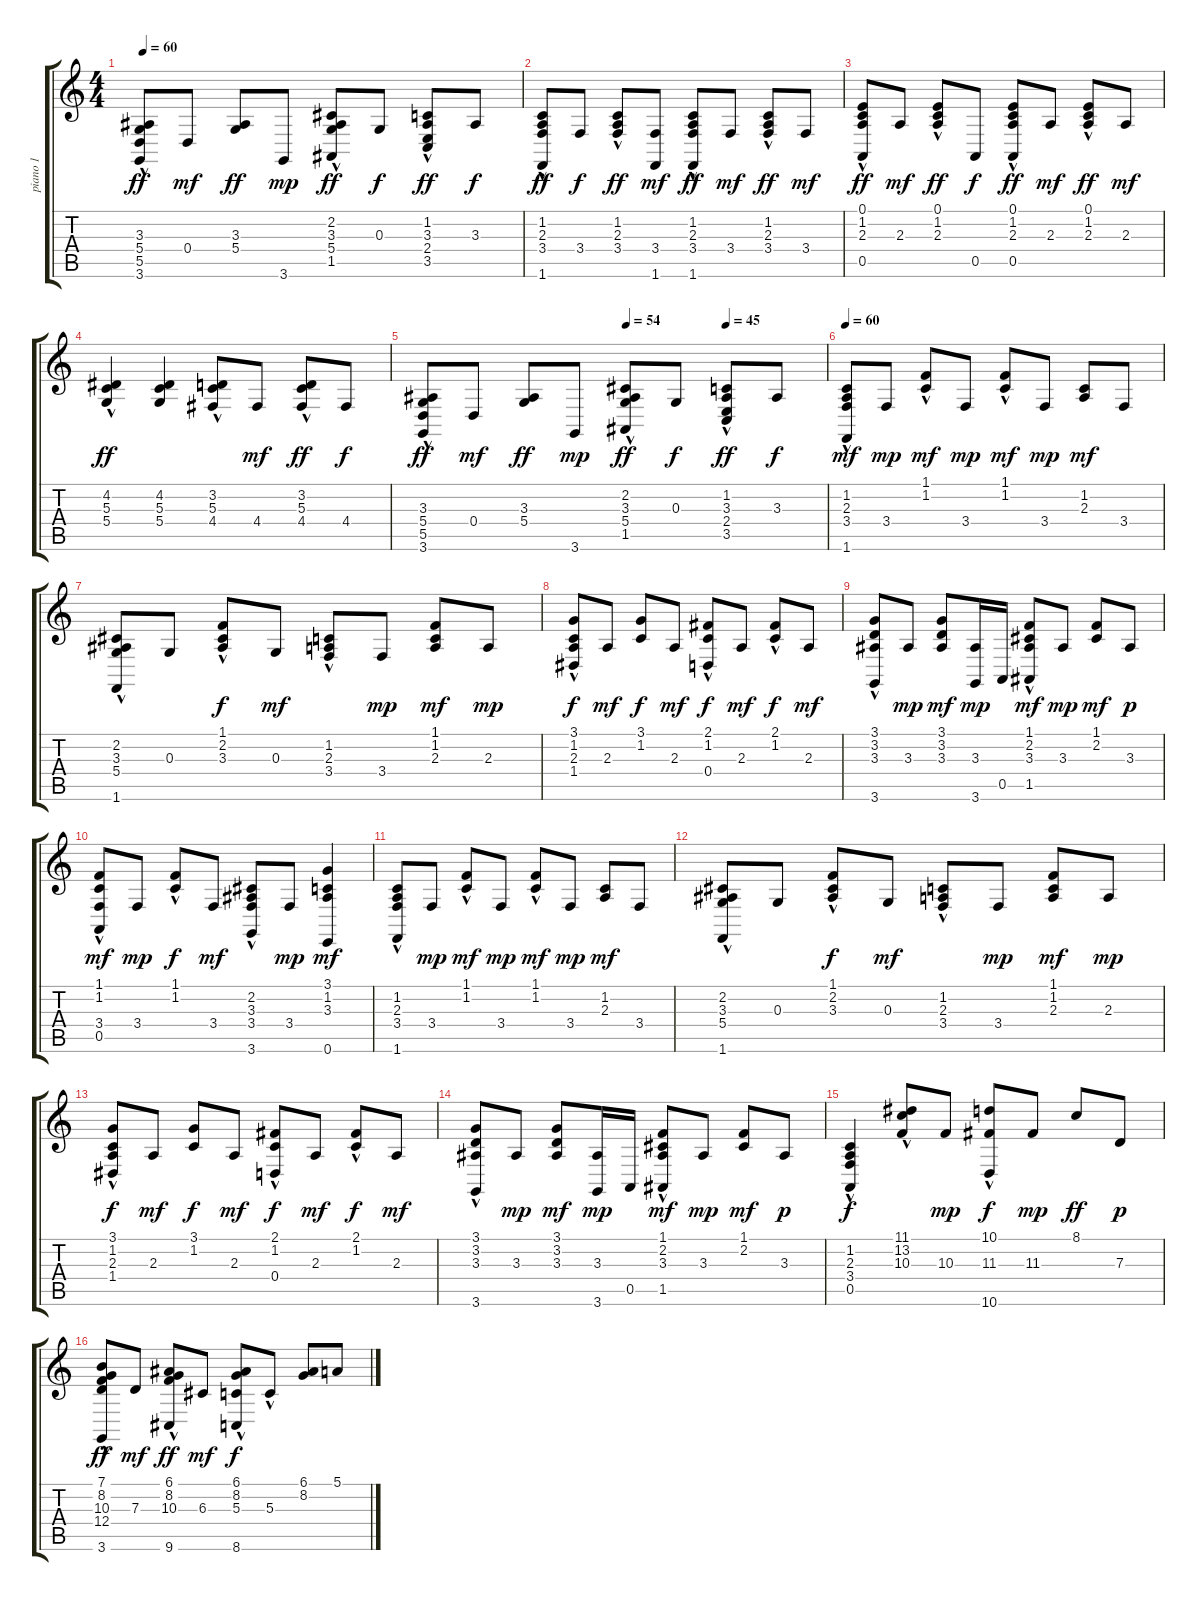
\track ("piano 1" "piano 1") {instrument acousticgrandpiano}
\staff {score tabs}
\tuning (E4 B3 G3 D3 A2 E2) {hide}
\ts (4 4)
\tempo 60
\clef g2
\ks c
(3.3 5.4 5.5{hac} 3.6{hac}).8{dy ff} 0.4.8{dy mf} (3.3 5.4).8{dy ff} 3.6.8{dy mp} (2.2 3.3 5.4{hac} 1.5).8{dy ff} 0.3.8{dy f} (1.2{hac} 3.3 2.4{hac} 3.5{hac}).8{dy ff} 3.3.8{dy f} |
(1.2 2.3 3.4{hac} 1.6).8{dy ff} 3.4.8{dy f} (1.2{hac} 2.3{hac} 3.4{hac}).8{dy ff} (3.4 1.6).8{dy mf} (1.2{hac} 2.3{hac} 3.4 1.6).8{dy ff} 3.4.8{dy mf} (1.2 2.3 3.4{hac}).8{dy ff} 3.4.8{dy mf} |
(0.1{hac} 1.2{hac} 2.3 0.5).8{dy ff} 2.3.8{dy mf} (0.1{hac} 1.2{hac} 2.3{hac}).8{dy ff} 0.5.8{dy f} (0.1{hac} 1.2{hac} 2.3 0.5{hac}).8{dy ff} 2.3.8{dy mf} (0.1 1.2 2.3{hac}).8{dy ff} 2.3.8{dy mf} |
(4.2{hac} 5.3 5.4{hac}).4{dy ff} (4.2 5.3 5.4).4 (3.2 5.3 4.4{hac}).8 4.4.8{dy mf} (3.2{hac} 5.3 4.4{hac}).8{dy ff} 4.4.8{dy f} |
\tempo (54 0.5)
\tempo (45 0.75)
(3.3 5.4 5.5{hac} 3.6{hac}).8{dy ff} 0.4.8{dy mf} (3.3 5.4).8{dy ff} 3.6.8{dy mp} (2.2 3.3 5.4{hac} 1.5).8{dy ff} 0.3.8{dy f} (1.2{hac} 3.3 2.4{hac} 3.5{hac}).8{dy ff} 3.3.8{dy f} |
\tempo 60
(1.2 2.3 3.4 1.6{hac}).8{dy mf} 3.4.8{dy mp} (1.1{hac} 1.2).8{dy mf} 3.4.8{dy mp} (1.1{hac} 1.2).8{dy mf} 3.4.8{dy mp} (1.2 2.3).8{dy mf} 3.4.8 |
(2.2 3.3 5.4{hac} 1.6).8 0.3.8 (1.1{hac} 2.2 3.3).8{dy f} 0.3.8{dy mf} (1.2{hac} 2.3 3.4{hac}).8 3.4.8{dy mp} (1.1 1.2 2.3).8{dy mf} 2.3.8{dy mp} |
(3.1 1.2 2.3{hac} 1.4{hac}).8{dy f} 2.3.8{dy mf} (3.1 1.2).8{dy f} 2.3.8{dy mf} (2.1 1.2 0.4{hac}).8{dy f} 2.3.8{dy mf} (2.1{hac} 1.2{hac}).8{dy f} 2.3.8{dy mf} |
(3.1 3.2 3.3{hac} 3.6).8 3.3.8{dy mp} (3.1 3.2 3.3).8{dy mf} (3.3 3.6).16{dy mp} 0.5.16 (1.1 2.2 3.3{hac} 1.5{hac}).8{dy mf} 3.3.8{dy mp} (1.1 2.2).8{dy mf} 3.3.8{dy p} |
(1.1 1.2 3.4{hac} 0.5{hac}).8{dy mf} 3.4.8{dy mp} (1.1{hac} 1.2).8{dy f} 3.4.8{dy mf} (2.2 3.3 3.4{hac} 3.6{hac}).8 3.4.8{dy mp} (3.1 1.2 3.3 0.6).4{dy mf} |
(1.2 2.3 3.4 1.6{hac}).8 3.4.8{dy mp} (1.1{hac} 1.2).8{dy mf} 3.4.8{dy mp} (1.1{hac} 1.2).8{dy mf} 3.4.8{dy mp} (1.2 2.3).8{dy mf} 3.4.8 |
(2.2 3.3 5.4{hac} 1.6).8 0.3.8 (1.1{hac} 2.2 3.3).8{dy f} 0.3.8{dy mf} (1.2{hac} 2.3 3.4{hac}).8 3.4.8{dy mp} (1.1 1.2 2.3).8{dy mf} 2.3.8{dy mp} |
(3.1 1.2 2.3{hac} 1.4{hac}).8{dy f} 2.3.8{dy mf} (3.1 1.2).8{dy f} 2.3.8{dy mf} (2.1 1.2 0.4{hac}).8{dy f} 2.3.8{dy mf} (2.1{hac} 1.2{hac}).8{dy f} 2.3.8{dy mf} |
(3.1 3.2 3.3{hac} 3.6).8 3.3.8{dy mp} (3.1 3.2 3.3).8{dy mf} (3.3 3.6).16{dy mp} 0.5.16 (1.1 2.2 3.3{hac} 1.5{hac}).8{dy mf} 3.3.8{dy mp} (1.1 2.2).8{dy mf} 3.3.8{dy p} |
(1.2{hac} 2.3{hac} 3.4{hac} 0.5{hac}).4{dy f} (11.1 13.2 10.3{hac}).8 10.3.8{dy mp} (10.1 11.3{hac} 10.6).8{dy f} 11.3.8{dy mp} 8.1.8{dy ff} 7.3.8{dy p} |
(7.1 8.2 10.3 12.4{hac} 3.6{hac}).8{dy ff} 7.3.8{dy mf} (6.1{hac} 8.2{hac} 10.3{hac} 9.6{hac}).8{dy ff} 6.3.8{dy mf} (6.1 8.2 5.3{hac} 8.6).8{dy f} 5.3{hac}.8 (6.1 8.2).8 5.1.8
